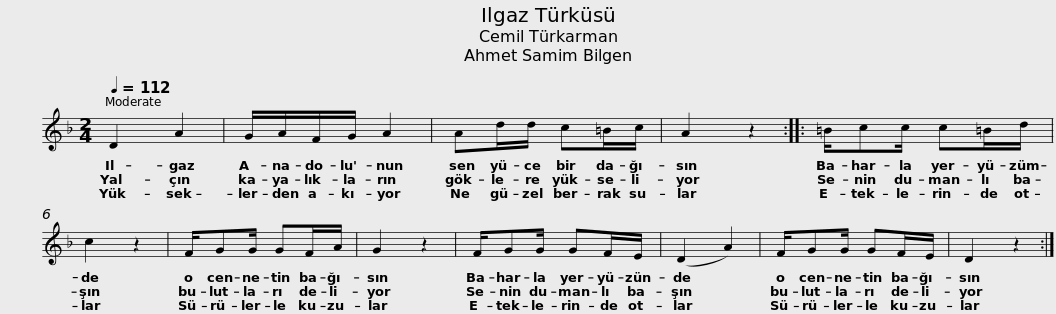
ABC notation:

X:1
L:1/8
Q:1/4=112
M:2/4
I:linebreak $
K:F
V:1 treble
V:1
 D2 A2 | G/A/F/G/ A2 | Ad/d/ c=B/c/ | A2 z2 :: =B/cc/ c=B/d/ | %5
 c2 z2 |$ F/GG/ GF/A/ | G2 z2 | F/GG/ GF/E/ | (D2 A2) | %10
 F/GG/ GF/E/ | D2 z2 :| %12
